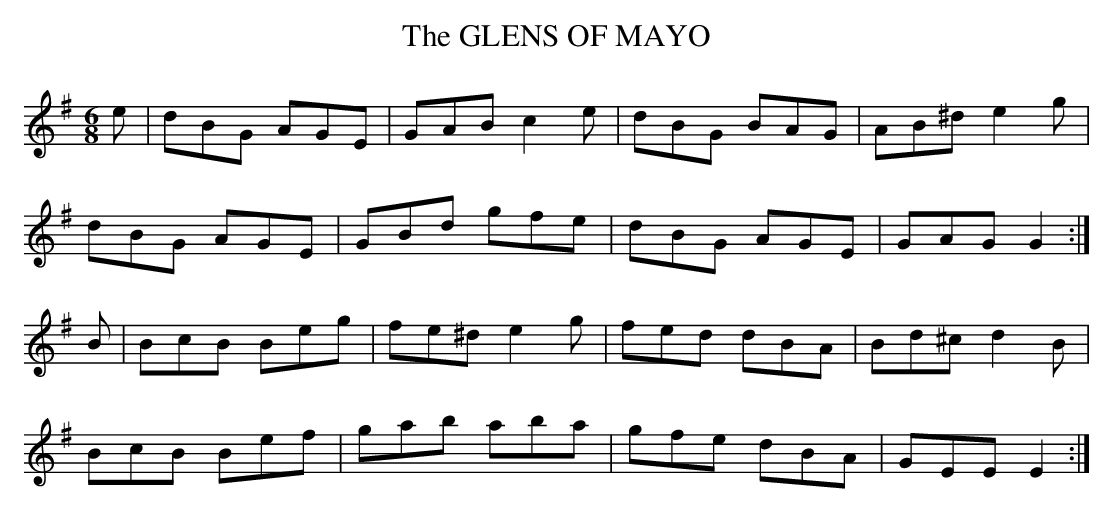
X:1
T:GLENS OF MAYO, The
M:6/8
L:1/8
K:G
e|dBG AGE|GAB c2e|dBG BAG|AB^d e2g|
dBG AGE|GBd gfe|dBG AGE|GAG G2:|
B|BcB Beg|fe^d e2g|fed dBA|Bd^c d2B|
BcB Bef|gab aba|gfe dBA|GEE E2:|
